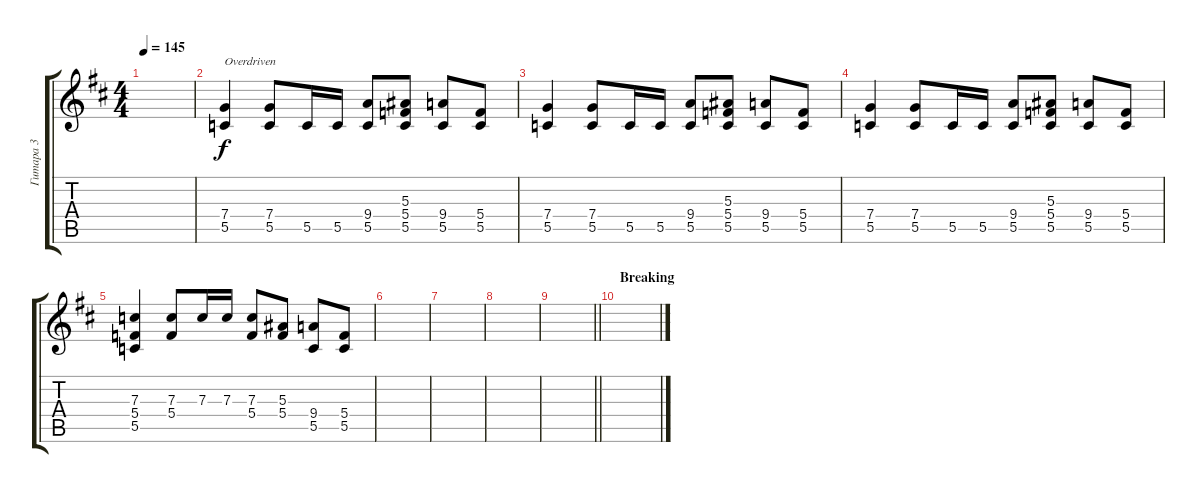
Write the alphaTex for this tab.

\track ("Гитара 3" "Гитара 3") {instrument distortionguitar}
\staff {score tabs}
\tuning (D4 A3 F3 C3 G2 D2) {hide}
\ts (4 4)
\tempo 145
\clef g2
\ks bminor
|
(7.4 5.5).4{txt "Overdriven" balance 8 instrument overdrivenguitar} (7.4 5.5).8 5.5.16 5.5.16 (9.4 5.5).8 (5.3 5.4 5.5).8 (9.4 5.5).8 (5.4 5.5).8 |
(7.4 5.5).4 (7.4 5.5).8 5.5.16 5.5.16 (9.4 5.5).8 (5.3 5.4 5.5).8 (9.4 5.5).8 (5.4 5.5).8 |
(7.4 5.5).4 (7.4 5.5).8 5.5.16 5.5.16 (9.4 5.5).8 (5.3 5.4 5.5).8 (9.4 5.5).8 (5.4 5.5).8 |
(7.3 5.4 5.5).4 (7.3 5.4).8 7.3.16 7.3.16 (7.3 5.4).8 (5.3 5.4).8 (9.4 5.5).8 (5.4 5.5).8 |
|
|
|
\barLineRight lightlight
|
\section ("" "Breaking")
